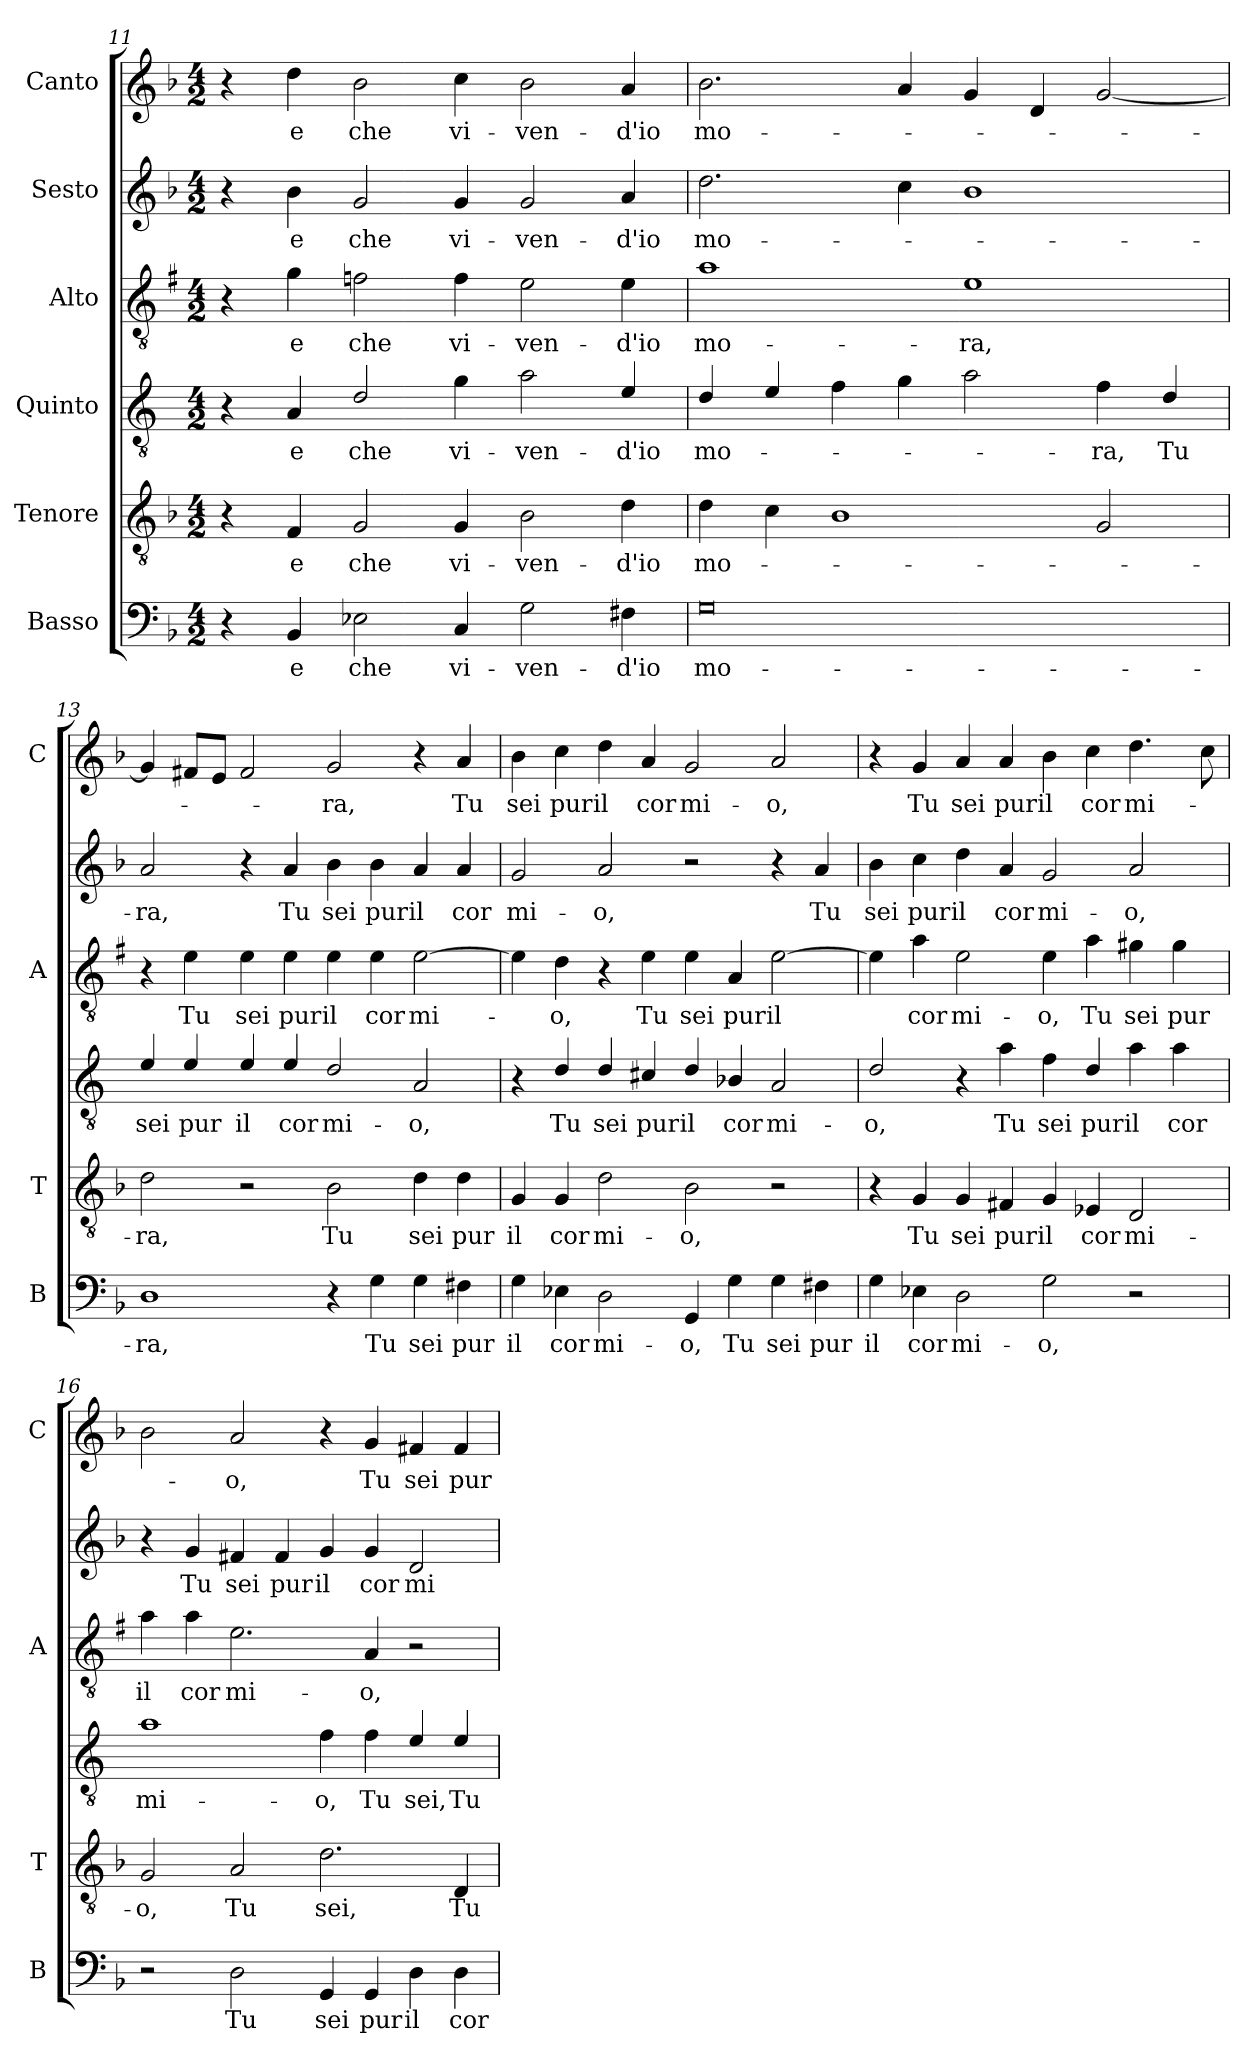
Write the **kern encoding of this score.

**kern	**text	**kern	**text	**kern	**text	**kern	**text	**kern	**text	**kern	**text
*part6	*part6	*part5	*part5	*part4	*part4	*part3	*part3	*part2	*part2	*part1	*part1
*staff6	*staff6	*staff5	*staff5	*staff4	*staff4	*staff3	*staff3	*staff2	*staff2	*staff1	*staff1
*I"Basso	*	*I"Tenore	*	*I"Quinto	*	*I"Alto	*	*I"Sesto	*	*I"Canto	*
*I'B	*	*I'T	*	*	*	*I'A	*	*	*	*I'C	*
*clefF4	*	*clefGv2	*	*clefGv2	*	*clefGv2	*	*clefG2	*	*clefG2	*
*	*	*	*	*ITrd4c7	*	*ITrd1c2	*	*	*	*	*
*k[b-]	*	*k[b-]	*	*k[b-]	*	*k[b-]	*	*k[b-]	*	*k[b-]	*
*F:	*	*F:	*	*F:	*	*F:	*	*F:	*	*F:	*
*M4/2	*	*M4/2	*	*M4/2	*	*M4/2	*	*M4/2	*	*M4/2	*
=11	=11	=11	=11	=11	=11	=11	=11	=11	=11	=11	=11
4r	.	4r	.	4r	.	4r	.	4r	.	4r	.
!	!LO:LY:b	!	!LO:LY:b	!	!LO:LY:b	!	!LO:LY:b	!	!LO:LY:b	!	!LO:LY:b
4BB-/	e	4F/	e	4D/	e	4f\	e	4b-\	e	4dd\	e
!	!LO:LY:b	!	!LO:LY:b	!	!LO:LY:b	!	!LO:LY:b	!	!LO:LY:b	!	!LO:LY:b
2E-X\	che	2G/	che	2G/	che	2e-X\	che	2g/	che	2b-\	che
!	!LO:LY:b	!	!LO:LY:b	!	!LO:LY:b	!	!LO:LY:b	!	!LO:LY:b	!	!LO:LY:b
4C/	vi-	4G/	vi-	4c\	vi-	4e-\	vi-	4g/	vi-	4cc\	vi-
!	!LO:LY:b	!	!LO:LY:b	!	!LO:LY:b	!	!LO:LY:b	!	!LO:LY:b	!	!LO:LY:b
2G\	-ven-	2B-\	-ven-	2d\	-ven-	2d\	-ven-	2g/	-ven-	2b-\	-ven-
!	!LO:LY:b	!	!LO:LY:b	!	!LO:LY:b	!	!LO:LY:b	!	!LO:LY:b	!	!LO:LY:b
4F#X\	-d'io	4d\	-d'io	4A/	-d'io	4d\	-d'io	4a/	-d'io	4a/	-d'io
=12	=12	=12	=12	=12	=12	=12	=12	=12	=12	=12	=12
!	!LO:LY:b	!	!LO:LY:b	!	!LO:LY:b	!	!LO:LY:b	!	!LO:LY:b	!	!LO:LY:b
0G	mo-	4d\	mo-	4G/	mo-	1g	mo-	2.dd\	mo-	2.b-\	mo-
.	.	4c\	.	4A/	.	.	.	.	.	.	.
.	.	1B-	.	4B-\	.	.	.	.	.	.	.
.	.	.	.	4c\	.	.	.	4cc\	.	4a/	.
!	!	!	!	!	!	!	!LO:LY:b	!	!	!	!
.	.	.	.	2d\	.	1d	-ra,	1b-	.	4g/	.
.	.	.	.	.	.	.	.	.	.	4d/	.
!	!	!	!	!	!LO:LY:b	!	!	!	!	!	!
.	.	2G/	.	4B-\	-ra,	.	.	.	.	[2g/	.
!	!	!	!	!	!LO:LY:b	!	!	!	!	!	!
.	.	.	.	4G/	Tu	.	.	.	.	.	.
!!LO:LB:g=z
=13	=13	=13	=13	=13	=13	=13	=13	=13	=13	=13	=13
!	!LO:LY:b	!	!LO:LY:b	!	!LO:LY:b	!	!	!	!LO:LY:b	!	!
1D	-ra,	2d\	-ra,	4A/	sei	4r	.	2a/	-ra,	4g/]	.
!	!	!	!	!	!LO:LY:b	!	!LO:LY:b	!	!	!	!
.	.	.	.	4A/	pur	4d\	Tu	.	.	8f#X/L	.
.	.	.	.	.	.	.	.	.	.	8e/J	.
!	!	!	!	!	!LO:LY:b	!	!LO:LY:b	!	!	!	!
.	.	2r	.	4A/	il	4d\	sei	4r	.	2f#/	.
!	!	!	!	!	!LO:LY:b	!	!LO:LY:b	!	!LO:LY:b	!	!
.	.	.	.	4A/	cor	4d\	pur	4a/	Tu	.	.
!	!	!	!LO:LY:b	!	!LO:LY:b	!	!LO:LY:b	!	!LO:LY:b	!	!LO:LY:b
4r	.	2B-\	Tu	2G/	mi-	4d\	il	4b-\	sei	2g/	-ra,
!	!LO:LY:b	!	!	!	!	!	!LO:LY:b	!	!LO:LY:b	!	!
4G\	Tu	.	.	.	.	4d\	cor	4b-\	pur	.	.
!	!LO:LY:b	!	!LO:LY:b	!	!LO:LY:b	!	!LO:LY:b	!	!LO:LY:b	!	!
4G\	sei	4d\	sei	2D/	-o,	[2d\	mi-	4a/	il	4r	.
!	!LO:LY:b	!	!LO:LY:b	!	!	!	!	!	!LO:LY:b	!	!LO:LY:b
4F#X\	pur	4d\	pur	.	.	.	.	4a/	cor	4a/	Tu
=14	=14	=14	=14	=14	=14	=14	=14	=14	=14	=14	=14
!	!LO:LY:b	!	!LO:LY:b	!	!	!	!	!	!LO:LY:b	!	!LO:LY:b
4G\	il	4G/	il	4r	.	4d\]	.	2g/	mi-	4b-\	sei
!	!LO:LY:b	!	!LO:LY:b	!	!LO:LY:b	!	!LO:LY:b	!	!	!	!LO:LY:b
4E-X\	cor	4G/	cor	4G/	Tu	4c\	-o,	.	.	4cc\	pur
!	!LO:LY:b	!	!LO:LY:b	!	!LO:LY:b	!	!	!	!LO:LY:b	!	!LO:LY:b
2D\	mi-	2d\	mi-	4G/	sei	4r	.	2a/	-o,	4dd\	il
!	!	!	!	!	!LO:LY:b	!	!LO:LY:b	!	!	!	!LO:LY:b
.	.	.	.	4F#X/	pur	4d\	Tu	.	.	4a/	cor
!	!LO:LY:b	!	!LO:LY:b	!	!LO:LY:b	!	!LO:LY:b	!	!	!	!LO:LY:b
4GG/	-o,	2B-\	-o,	4G/	il	4d\	sei	2r	.	2g/	mi-
!	!LO:LY:b	!	!	!	!LO:LY:b	!	!LO:LY:b	!	!	!	!
4G\	Tu	.	.	4E-X/	cor	4G/	pur	.	.	.	.
!	!LO:LY:b	!	!	!	!LO:LY:b	!	!LO:LY:b	!	!	!	!LO:LY:b
4G\	sei	2r	.	2D/	mi-	[2d\	il	4r	.	2a/	-o,
!	!LO:LY:b	!	!	!	!	!	!	!	!LO:LY:b	!	!
4F#X\	pur	.	.	.	.	.	.	4a/	Tu	.	.
=15	=15	=15	=15	=15	=15	=15	=15	=15	=15	=15	=15
!	!LO:LY:b	!	!	!	!LO:LY:b	!	!	!	!LO:LY:b	!	!
4G\	il	4r	.	2G/	-o,	4d\]	.	4b-\	sei	4r	.
!	!LO:LY:b	!	!LO:LY:b	!	!	!	!LO:LY:b	!	!LO:LY:b	!	!LO:LY:b
4E-X\	cor	4G/	Tu	.	.	4g\	cor	4cc\	pur	4g/	Tu
!	!LO:LY:b	!	!LO:LY:b	!	!	!	!LO:LY:b	!	!LO:LY:b	!	!LO:LY:b
2D\	mi-	4G/	sei	4r	.	2d\	mi-	4dd\	il	4a/	sei
!	!	!	!LO:LY:b	!	!LO:LY:b	!	!	!	!LO:LY:b	!	!LO:LY:b
.	.	4F#X/	pur	4d\	Tu	.	.	4a/	cor	4a/	pur
!	!LO:LY:b	!	!LO:LY:b	!	!LO:LY:b	!	!LO:LY:b	!	!LO:LY:b	!	!LO:LY:b
2G\	-o,	4G/	il	4B-\	sei	4d\	-o,	2g/	mi-	4b-\	il
!	!	!	!LO:LY:b	!	!LO:LY:b	!	!LO:LY:b	!	!	!	!LO:LY:b
.	.	4E-X/	cor	4G/	pur	4g\	Tu	.	.	4cc\	cor
!	!	!	!LO:LY:b	!	!LO:LY:b	!	!LO:LY:b	!	!LO:LY:b	!	!LO:LY:b
2r	.	2D/	mi-	4d\	il	4f#X\	sei	2a/	-o,	4.dd\	mi-
!	!	!	!	!	!LO:LY:b	!	!LO:LY:b	!	!	!	!
.	.	.	.	4d\	cor	4f#\	pur	.	.	.	.
.	.	.	.	.	.	.	.	.	.	8cc\	.
=16	=16	=16	=16	=16	=16	=16	=16	=16	=16	=16	=16
!	!	!	!LO:LY:b	!	!LO:LY:b	!	!LO:LY:b	!	!	!	!
2r	.	2G/	-o,	1d	mi-	4g\	il	4r	.	2b-\	.
!	!	!	!	!	!	!	!LO:LY:b	!	!LO:LY:b	!	!
.	.	.	.	.	.	4g\	cor	4g/	Tu	.	.
!	!LO:LY:b	!	!LO:LY:b	!	!	!	!LO:LY:b	!	!LO:LY:b	!	!LO:LY:b
2D\	Tu	2A/	Tu	.	.	2.d\	mi-	4f#X/	sei	2a/	-o,
!	!	!	!	!	!	!	!	!	!LO:LY:b	!	!
.	.	.	.	.	.	.	.	4f#/	pur	.	.
!	!LO:LY:b	!	!LO:LY:b	!	!LO:LY:b	!	!	!	!LO:LY:b	!	!
4GG/	sei	2.d\	sei,	4B-\	-o,	.	.	4g/	il	4r	.
!	!LO:LY:b	!	!	!	!LO:LY:b	!	!LO:LY:b	!	!LO:LY:b	!	!LO:LY:b
4GG/	pur	.	.	4B-\	Tu	4G/	-o,	4g/	cor	4g/	Tu
!	!LO:LY:b	!	!	!	!LO:LY:b	!	!	!	!LO:LY:b	!	!LO:LY:b
4D\	il	.	.	4A/	sei,	2r	.	2d/	mi-	4f#X/	sei
!	!LO:LY:b	!	!LO:LY:b	!	!LO:LY:b	!	!	!	!	!	!LO:LY:b
4D\	cor	4D/	Tu	4A/	Tu	.	.	.	.	4f#/	pur
=	=	=	=	=	=	=	=	=	=	=	=
*-	*-	*-	*-	*-	*-	*-	*-	*-	*-	*-	*-
